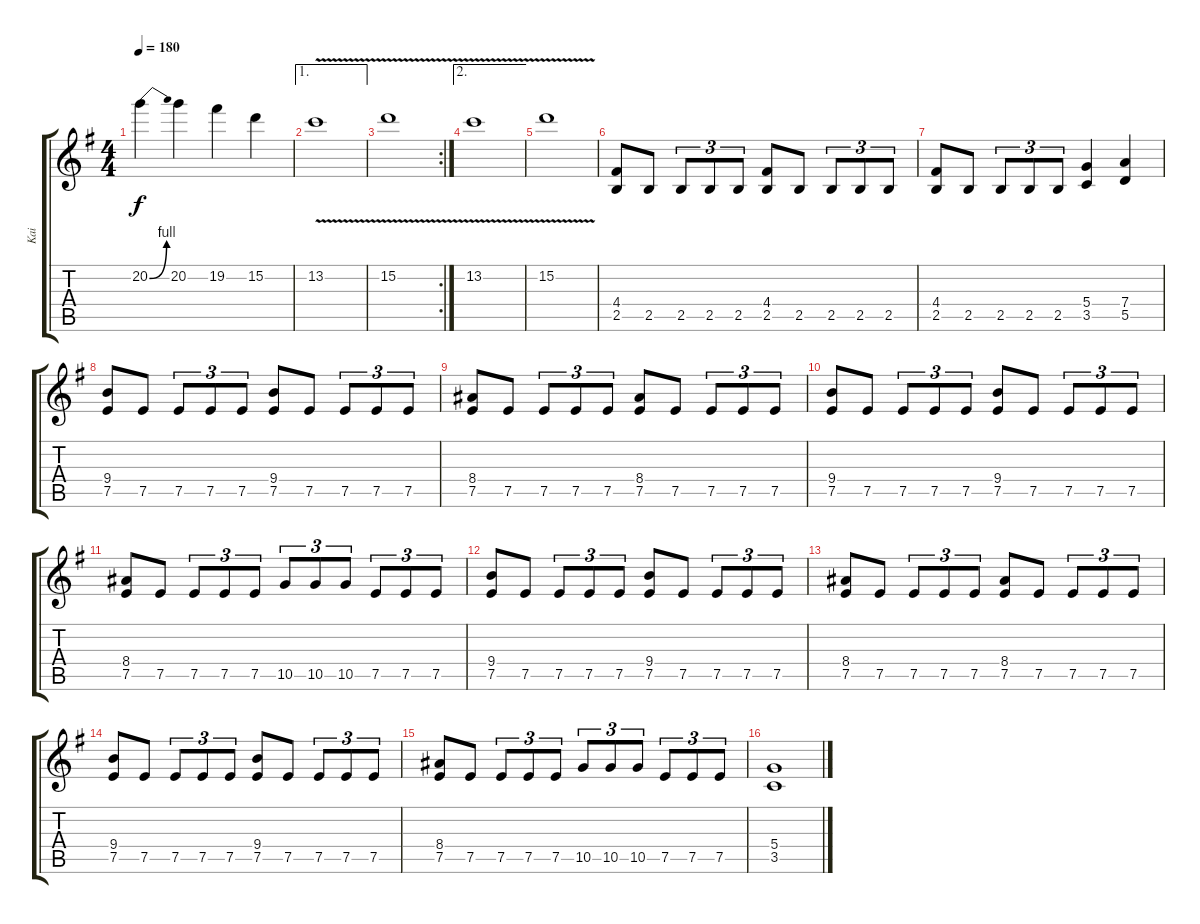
\track ("Kai" "Kai") {instrument distortionguitar}
\staff {score tabs}
\tuning (E4 B3 G3 D3 A2 E2) {hide}
\ts (4 4)
\tempo 180
\clef g2
\ks g
20.2{be (bend 0 0 60 4)}.4{dy f} 20.2.4 19.2.4 15.2.4 |
\ae 1
13.2{v}.1 |
\rc 2
15.2{v}.1 |
\ae 2
13.2{v}.1 |
15.2{v}.1 |
(4.4 2.5).8 2.5.8 2.5.8{tu (3 2)} 2.5.8{tu (3 2)} 2.5.8{tu (3 2)} (4.4 2.5).8 2.5.8 2.5.8{tu (3 2)} 2.5.8{tu (3 2)} 2.5.8{tu (3 2)} |
(4.4 2.5).8 2.5.8 2.5.8{tu (3 2)} 2.5.8{tu (3 2)} 2.5.8{tu (3 2)} (5.4 3.5).4 (7.4 5.5).4 |
(9.4 7.5).8 7.5.8 7.5.8{tu (3 2)} 7.5.8{tu (3 2)} 7.5.8{tu (3 2)} (9.4 7.5).8 7.5.8 7.5.8{tu (3 2)} 7.5.8{tu (3 2)} 7.5.8{tu (3 2)} |
(8.4 7.5).8 7.5.8 7.5.8{tu (3 2)} 7.5.8{tu (3 2)} 7.5.8{tu (3 2)} (8.4 7.5).8 7.5.8 7.5.8{tu (3 2)} 7.5.8{tu (3 2)} 7.5.8{tu (3 2)} |
(9.4 7.5).8 7.5.8 7.5.8{tu (3 2)} 7.5.8{tu (3 2)} 7.5.8{tu (3 2)} (9.4 7.5).8 7.5.8 7.5.8{tu (3 2)} 7.5.8{tu (3 2)} 7.5.8{tu (3 2)} |
(8.4 7.5).8 7.5.8 7.5.8{tu (3 2)} 7.5.8{tu (3 2)} 7.5.8{tu (3 2)} 10.5.8{tu (3 2)} 10.5.8{tu (3 2)} 10.5.8{tu (3 2)} 7.5.8{tu (3 2)} 7.5.8{tu (3 2)} 7.5.8{tu (3 2)} |
(9.4 7.5).8 7.5.8 7.5.8{tu (3 2)} 7.5.8{tu (3 2)} 7.5.8{tu (3 2)} (9.4 7.5).8 7.5.8 7.5.8{tu (3 2)} 7.5.8{tu (3 2)} 7.5.8{tu (3 2)} |
(8.4 7.5).8 7.5.8 7.5.8{tu (3 2)} 7.5.8{tu (3 2)} 7.5.8{tu (3 2)} (8.4 7.5).8 7.5.8 7.5.8{tu (3 2)} 7.5.8{tu (3 2)} 7.5.8{tu (3 2)} |
(9.4 7.5).8 7.5.8 7.5.8{tu (3 2)} 7.5.8{tu (3 2)} 7.5.8{tu (3 2)} (9.4 7.5).8 7.5.8 7.5.8{tu (3 2)} 7.5.8{tu (3 2)} 7.5.8{tu (3 2)} |
(8.4 7.5).8 7.5.8 7.5.8{tu (3 2)} 7.5.8{tu (3 2)} 7.5.8{tu (3 2)} 10.5.8{tu (3 2)} 10.5.8{tu (3 2)} 10.5.8{tu (3 2)} 7.5.8{tu (3 2)} 7.5.8{tu (3 2)} 7.5.8{tu (3 2)} |
(5.4 3.5).1
